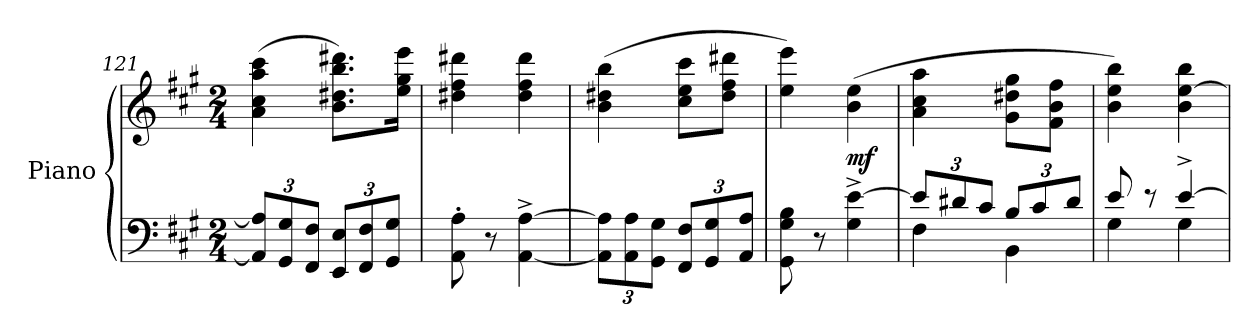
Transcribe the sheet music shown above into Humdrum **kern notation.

**kern	**kern	**dynam
*part1	*part1	*part1
*staff2	*staff1	*staff1/2
*I"Piano	*	*
*I'Pno.	*	*
*clefF4	*clefG2	*
*k[f#c#g#]	*k[f#c#g#]	*
*M2/4	*M2/4	*
*Xbrackettup	*	*
=121	=121	=121
12AA/] 12A/]L	(>4a\ 4cc#\ 4aa\ 4ccc#\	.
12GG#/ 12G#/	.	.
12FF#/ 12F#/J	.	.
12EE/ 12E/L	8.b\ 8.dd#X\ 8.bb\ 8.ddd#X\L)	.
12FF#/ 12F#/	.	.
12GG#/ 12G#/J	.	.
.	16ee\ 16gg#\ 16eee\Jk	.
=122	=122	=122
8AA\' 8A\'	4dd#X\ 4ff#\ 4ddd#X\	.
8r	.	.
[4AA\^ [4A\^	4dd#\ 4ff#\ 4ddd#\	.
=123	=123	=123
12AA\] 12A\]L	(>4b\ 4dd#X\ 4bb\	.
12AA\ 12A\	.	.
12GG#\ 12G#\J	.	.
12FF#/ 12F#/L	8cc#\ 8ee\ 8ccc#\L	.
12GG#/ 12G#/	.	.
.	8dd#\ 8ff#\ 8ddd#X\J	.
12AA/ 12A/J	.	.
=124	=124	=124
8GG#\ 8G#\ 8B\	4ee\ 4eee\)	.
8r	.	.
!	!	!LO:DY:b
4G#\^ [4e\^	(>4b\ 4ee\	mf
=125	=125	=125
*^	*	*
12e/L]	4F#\	4a\ 4cc#\ 4aa\	.
12d#X/	.	.	.
12c#/J	.	.	.
12B/L	4BB\	8g#\ 8dd#X\ 8gg#\L	.
12c#/	.	.	.
.	.	8f#\ 8b\ 8ff#\J	.
12d#/J	.	.	.
=126	=126	=126	=126
8e/	4G#\	4b\ 4ee\ 4bb\)	.
8r	.	.	.
[4e^/	4G#\	4b\ [4ee\ 4bb\	.
*v	*v	*	*
=	=	=
*-	*-	*-
